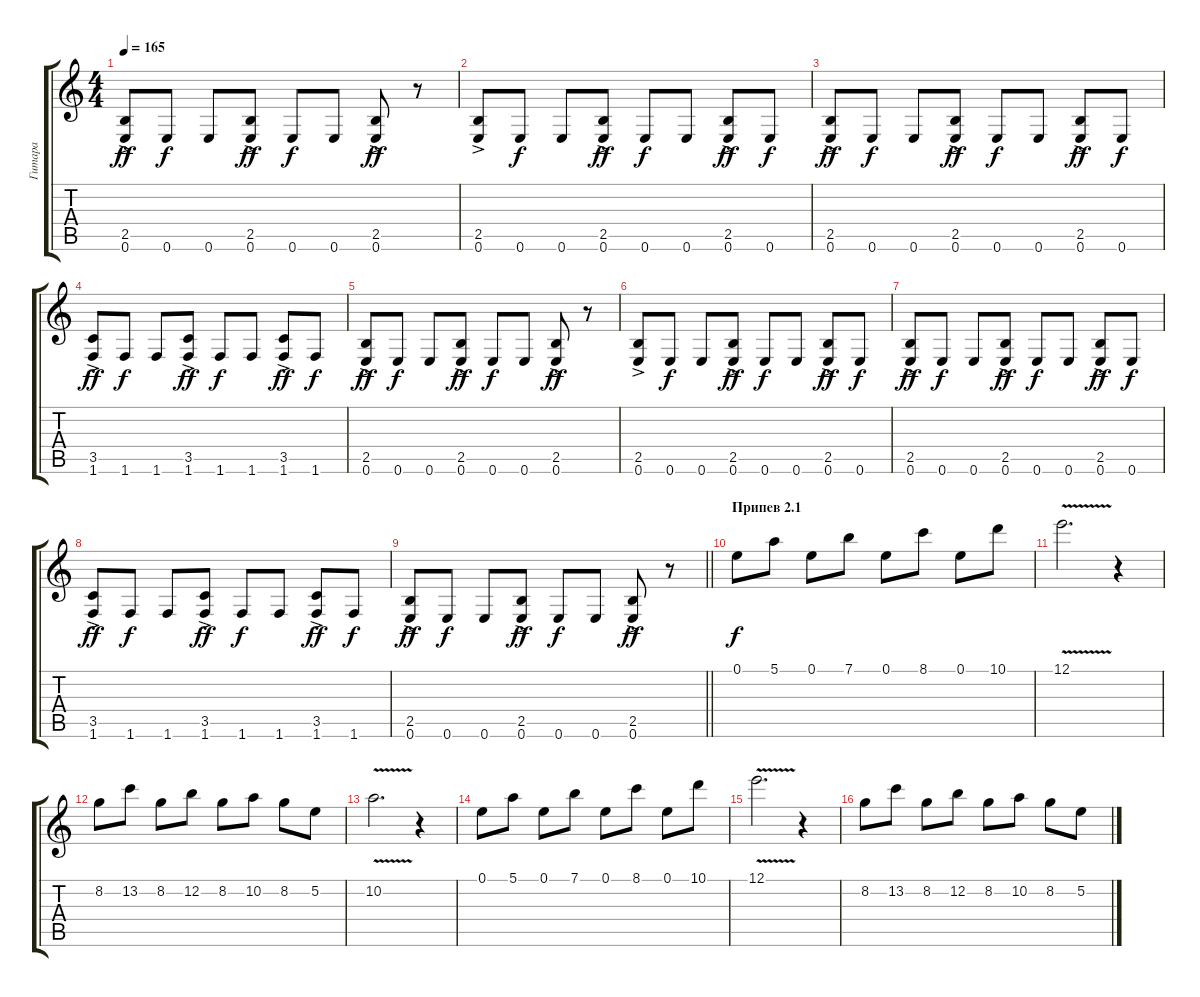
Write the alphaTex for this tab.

\track ("Гитара" "Гитара") {instrument distortionguitar}
\staff {score tabs}
\tuning (E4 B3 G3 D3 A2 E2) {hide}
\ts (4 4)
\tempo 165
\clef g2
\ks c
(2.5{ac} 0.6{ac}).8{dy ff} 0.6.8{dy f} 0.6.8 (2.5{ac} 0.6{ac}).8{dy ff} 0.6.8{dy f} 0.6.8 (2.5{ac} 0.6{ac}).8{dy ff} r.8 |
(2.5{ac} 0.6{ac}).8 0.6.8{dy f} 0.6.8 (2.5{ac} 0.6{ac}).8{dy ff} 0.6.8{dy f} 0.6.8 (2.5{ac} 0.6{ac}).8{dy ff} 0.6.8{dy f} |
(2.5{ac} 0.6{ac}).8{dy ff} 0.6.8{dy f} 0.6.8 (2.5{ac} 0.6{ac}).8{dy ff} 0.6.8{dy f} 0.6.8 (2.5{ac} 0.6{ac}).8{dy ff} 0.6.8{dy f} |
(3.5{ac} 1.6{ac}).8{dy ff} 1.6.8{dy f} 1.6.8 (3.5{ac} 1.6{ac}).8{dy ff} 1.6.8{dy f} 1.6.8 (3.5{ac} 1.6{ac}).8{dy ff} 1.6.8{dy f} |
(2.5{ac} 0.6{ac}).8{dy ff} 0.6.8{dy f} 0.6.8 (2.5{ac} 0.6{ac}).8{dy ff} 0.6.8{dy f} 0.6.8 (2.5{ac} 0.6{ac}).8{dy ff} r.8 |
(2.5{ac} 0.6{ac}).8 0.6.8{dy f} 0.6.8 (2.5{ac} 0.6{ac}).8{dy ff} 0.6.8{dy f} 0.6.8 (2.5{ac} 0.6{ac}).8{dy ff} 0.6.8{dy f} |
(2.5{ac} 0.6{ac}).8{dy ff} 0.6.8{dy f} 0.6.8 (2.5{ac} 0.6{ac}).8{dy ff} 0.6.8{dy f} 0.6.8 (2.5{ac} 0.6{ac}).8{dy ff} 0.6.8{dy f} |
(3.5{ac} 1.6{ac}).8{dy ff} 1.6.8{dy f} 1.6.8 (3.5{ac} 1.6{ac}).8{dy ff} 1.6.8{dy f} 1.6.8 (3.5{ac} 1.6{ac}).8{dy ff} 1.6.8{dy f} |
\barLineRight lightlight
(2.5{ac} 0.6{ac}).8{dy ff} 0.6.8{dy f} 0.6.8 (2.5{ac} 0.6{ac}).8{dy ff} 0.6.8{dy f} 0.6.8 (2.5{ac} 0.6{ac}).8{dy ff} r.8 |
\section ("" "Припев 2.1")
0.1.8{dy f volume 13} 5.1.8 0.1.8 7.1.8 0.1.8 8.1.8 0.1.8 10.1.8 |
12.1{v}.2{d} r.4 |
8.2.8 13.2.8 8.2.8 12.2.8 8.2.8 10.2.8 8.2.8 5.2.8 |
10.2{v}.2{d} r.4 |
0.1.8 5.1.8 0.1.8 7.1.8 0.1.8 8.1.8 0.1.8 10.1.8 |
12.1{v}.2{d} r.4 |
8.2.8 13.2.8 8.2.8 12.2.8 8.2.8 10.2.8 8.2.8 5.2.8
